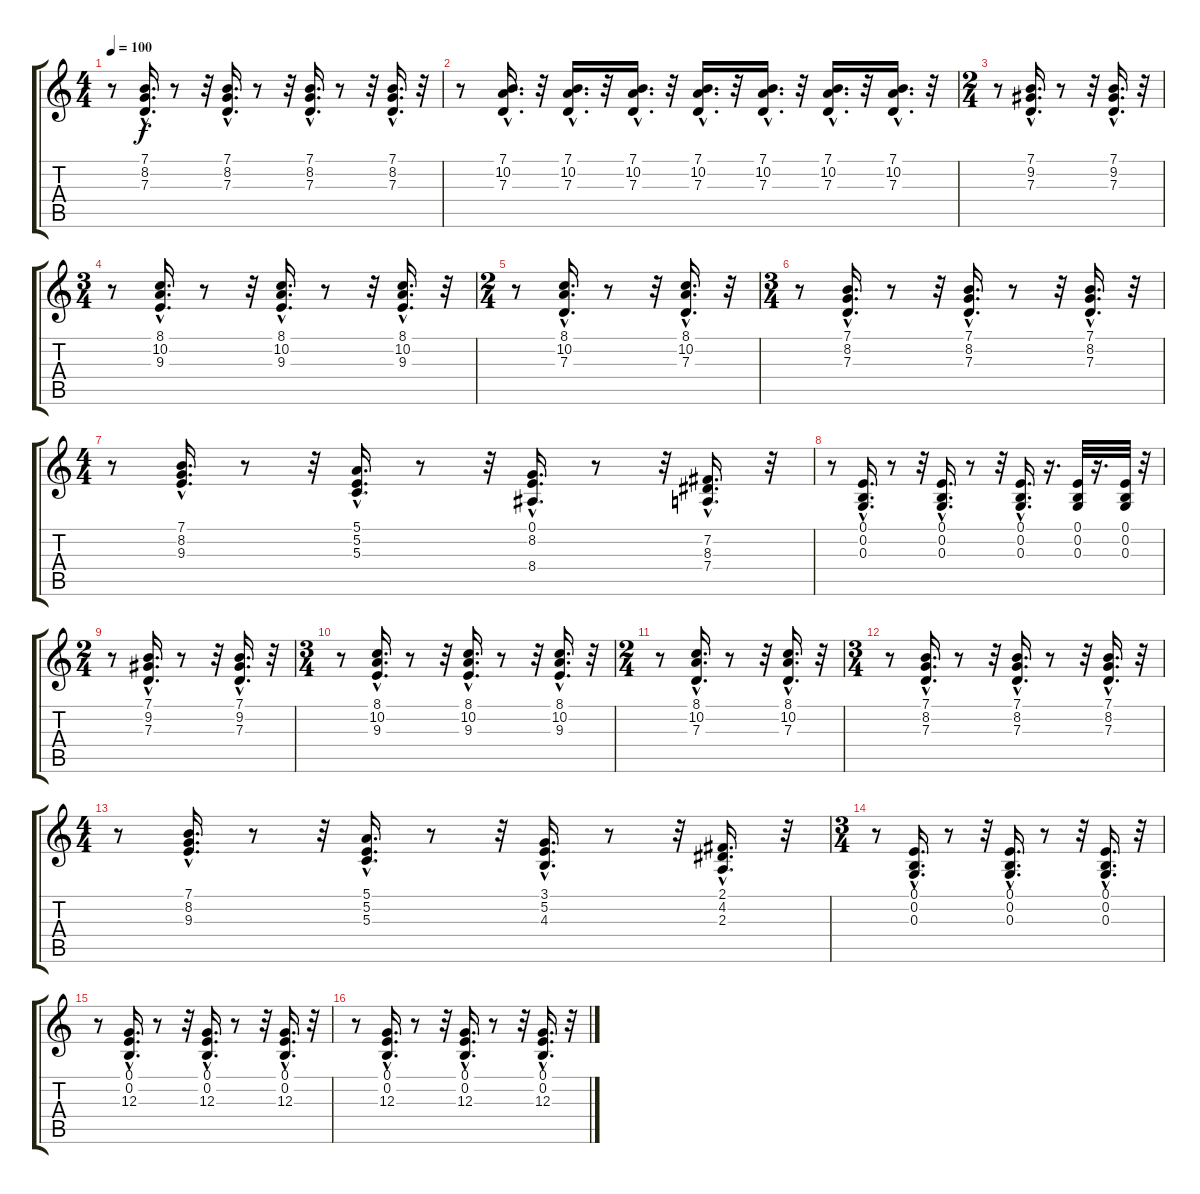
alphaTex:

\track "" {instrument acousticgrandpiano}
\staff {score tabs}
\tuning (E4 B3 G3 D3 A2 E2) {hide}
\ts (4 4)
\tempo 100
\clef g2
\ks c
r.8{dy f} (7.1{hac} 8.2{hac} 7.3{hac}).16{d} r.8 r.32 (7.1{hac} 8.2{hac} 7.3{hac}).16{d} r.8 r.32 (7.1{hac} 8.2{hac} 7.3{hac}).16{d} r.8 r.32 (7.1{hac} 8.2{hac} 7.3{hac}).16{d} r.32 |
r.8 (7.1{hac} 10.2{hac} 7.3{hac}).16{d} r.32 (7.1{hac} 10.2{hac} 7.3{hac}).16{d} r.32 (7.1{hac} 10.2{hac} 7.3{hac}).16{d} r.32 (7.1{hac} 10.2{hac} 7.3{hac}).16{d} r.32 (7.1{hac} 10.2{hac} 7.3{hac}).16{d} r.32 (7.1{hac} 10.2{hac} 7.3{hac}).16{d} r.32 (7.1{hac} 10.2{hac} 7.3{hac}).16{d} r.32 |
\ts (2 4)
r.8 (7.1{hac} 9.2{hac} 7.3{hac}).16{d} r.8 r.32 (7.1{hac} 9.2{hac} 7.3{hac}).16{d} r.32 |
\ts (3 4)
r.8 (8.1{hac} 10.2{hac} 9.3{hac}).16{d} r.8 r.32 (8.1{hac} 10.2{hac} 9.3{hac}).16{d} r.8 r.32 (8.1{hac} 10.2{hac} 9.3{hac}).16{d} r.32 |
\ts (2 4)
r.8 (8.1{hac} 10.2{hac} 7.3{hac}).16{d} r.8 r.32 (8.1{hac} 10.2{hac} 7.3{hac}).16{d} r.32 |
\ts (3 4)
r.8 (7.1{hac} 8.2{hac} 7.3{hac}).16{d} r.8 r.32 (7.1{hac} 8.2{hac} 7.3{hac}).16{d} r.8 r.32 (7.1{hac} 8.2{hac} 7.3{hac}).16{d} r.32 |
\ts (4 4)
r.8 (7.1{hac} 8.2{hac} 9.3{hac}).16{d} r.8 r.32 (5.1{hac} 5.2{hac} 5.3{hac}).16{d} r.8 r.32 (0.1{hac} 8.2{hac} 8.4{hac}).16{d} r.8 r.32 (7.2{hac} 8.3{hac} 7.4{hac}).16{d} r.32 |
r.8 (0.1{hac} 0.2{hac} 0.3{hac}).16{d} r.8 r.32 (0.1{hac} 0.2{hac} 0.3{hac}).16{d} r.8 r.32 (0.1{hac} 0.2{hac} 0.3{hac}).16{d} r.16{d} (0.1 0.2 0.3).32 r.16{d} (0.1 0.2 0.3).32 r.32 |
\ts (2 4)
r.8 (7.1{hac} 9.2{hac} 7.3{hac}).16{d} r.8 r.32 (7.1{hac} 9.2{hac} 7.3{hac}).16{d} r.32 |
\ts (3 4)
r.8 (8.1{hac} 10.2{hac} 9.3{hac}).16{d} r.8 r.32 (8.1{hac} 10.2{hac} 9.3{hac}).16{d} r.8 r.32 (8.1{hac} 10.2{hac} 9.3{hac}).16{d} r.32 |
\ts (2 4)
r.8 (8.1{hac} 10.2{hac} 7.3{hac}).16{d} r.8 r.32 (8.1{hac} 10.2{hac} 7.3{hac}).16{d} r.32 |
\ts (3 4)
r.8 (7.1{hac} 8.2{hac} 7.3{hac}).16{d} r.8 r.32 (7.1{hac} 8.2{hac} 7.3{hac}).16{d} r.8 r.32 (7.1{hac} 8.2{hac} 7.3{hac}).16{d} r.32 |
\ts (4 4)
r.8 (7.1{hac} 8.2{hac} 9.3{hac}).16{d} r.8 r.32 (5.1{hac} 5.2{hac} 5.3{hac}).16{d} r.8 r.32 (3.1{hac} 5.2{hac} 4.3{hac}).16{d} r.8 r.32 (2.1{hac} 4.2{hac} 2.3{hac}).16{d} r.32 |
\ts (3 4)
r.8 (0.1{hac} 0.2{hac} 0.3{hac}).16{d} r.8 r.32 (0.1{hac} 0.2{hac} 0.3{hac}).16{d} r.8 r.32 (0.1{hac} 0.2{hac} 0.3{hac}).16{d} r.32 |
r.8 (0.1{hac} 0.2{hac} 12.3{hac}).16{d} r.8 r.32 (0.1{hac} 0.2{hac} 12.3{hac}).16{d} r.8 r.32 (0.1{hac} 0.2{hac} 12.3{hac}).16{d} r.32 |
r.8 (0.1{hac} 0.2{hac} 12.3{hac}).16{d} r.8 r.32 (0.1{hac} 0.2{hac} 12.3{hac}).16{d} r.8 r.32 (0.1{hac} 0.2{hac} 12.3{hac}).16{d} r.32
